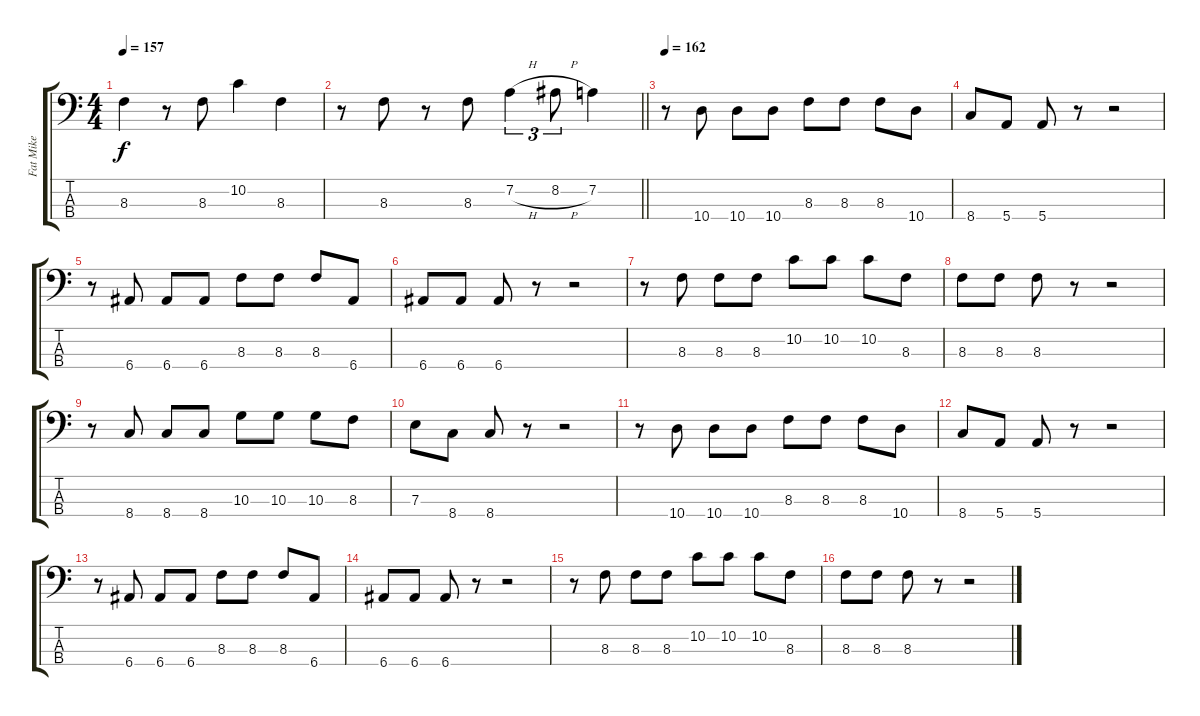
\track ("Fat Mike" "Fat Mike") {instrument electricbasspick}
\staff {score tabs}
\tuning (G2 D2 A1 E1) {hide}
\ts (4 4)
\tempo 157
\clef f4
\ks c
8.3.4{dy f} r.8 8.3.8 10.2.4 8.3.4 |
\barLineRight lightlight
r.8 8.3.8 r.8 8.3.8 7.2{h}.4{tu (3 2)} 8.2{h}.8{tu (3 2)} 7.2.4 |
\section ("" "")
\tempo 162
r.8 10.4.8 10.4.8 10.4.8 8.3.8 8.3.8 8.3.8 10.4.8 |
8.4.8 5.4.8 5.4.8 r.8 r.2 |
r.8 6.4.8 6.4.8 6.4.8 8.3.8 8.3.8 8.3.8 6.4.8 |
6.4.8 6.4.8 6.4.8 r.8 r.2 |
r.8 8.3.8 8.3.8 8.3.8 10.2.8 10.2.8 10.2.8 8.3.8 |
8.3.8 8.3.8 8.3.8 r.8 r.2 |
r.8 8.4.8 8.4.8 8.4.8 10.3.8 10.3.8 10.3.8 8.3.8 |
7.3.8 8.4.8 8.4.8 r.8 r.2 |
r.8 10.4.8 10.4.8 10.4.8 8.3.8 8.3.8 8.3.8 10.4.8 |
8.4.8 5.4.8 5.4.8 r.8 r.2 |
r.8 6.4.8 6.4.8 6.4.8 8.3.8 8.3.8 8.3.8 6.4.8 |
6.4.8 6.4.8 6.4.8 r.8 r.2 |
r.8 8.3.8 8.3.8 8.3.8 10.2.8 10.2.8 10.2.8 8.3.8 |
8.3.8 8.3.8 8.3.8 r.8 r.2
